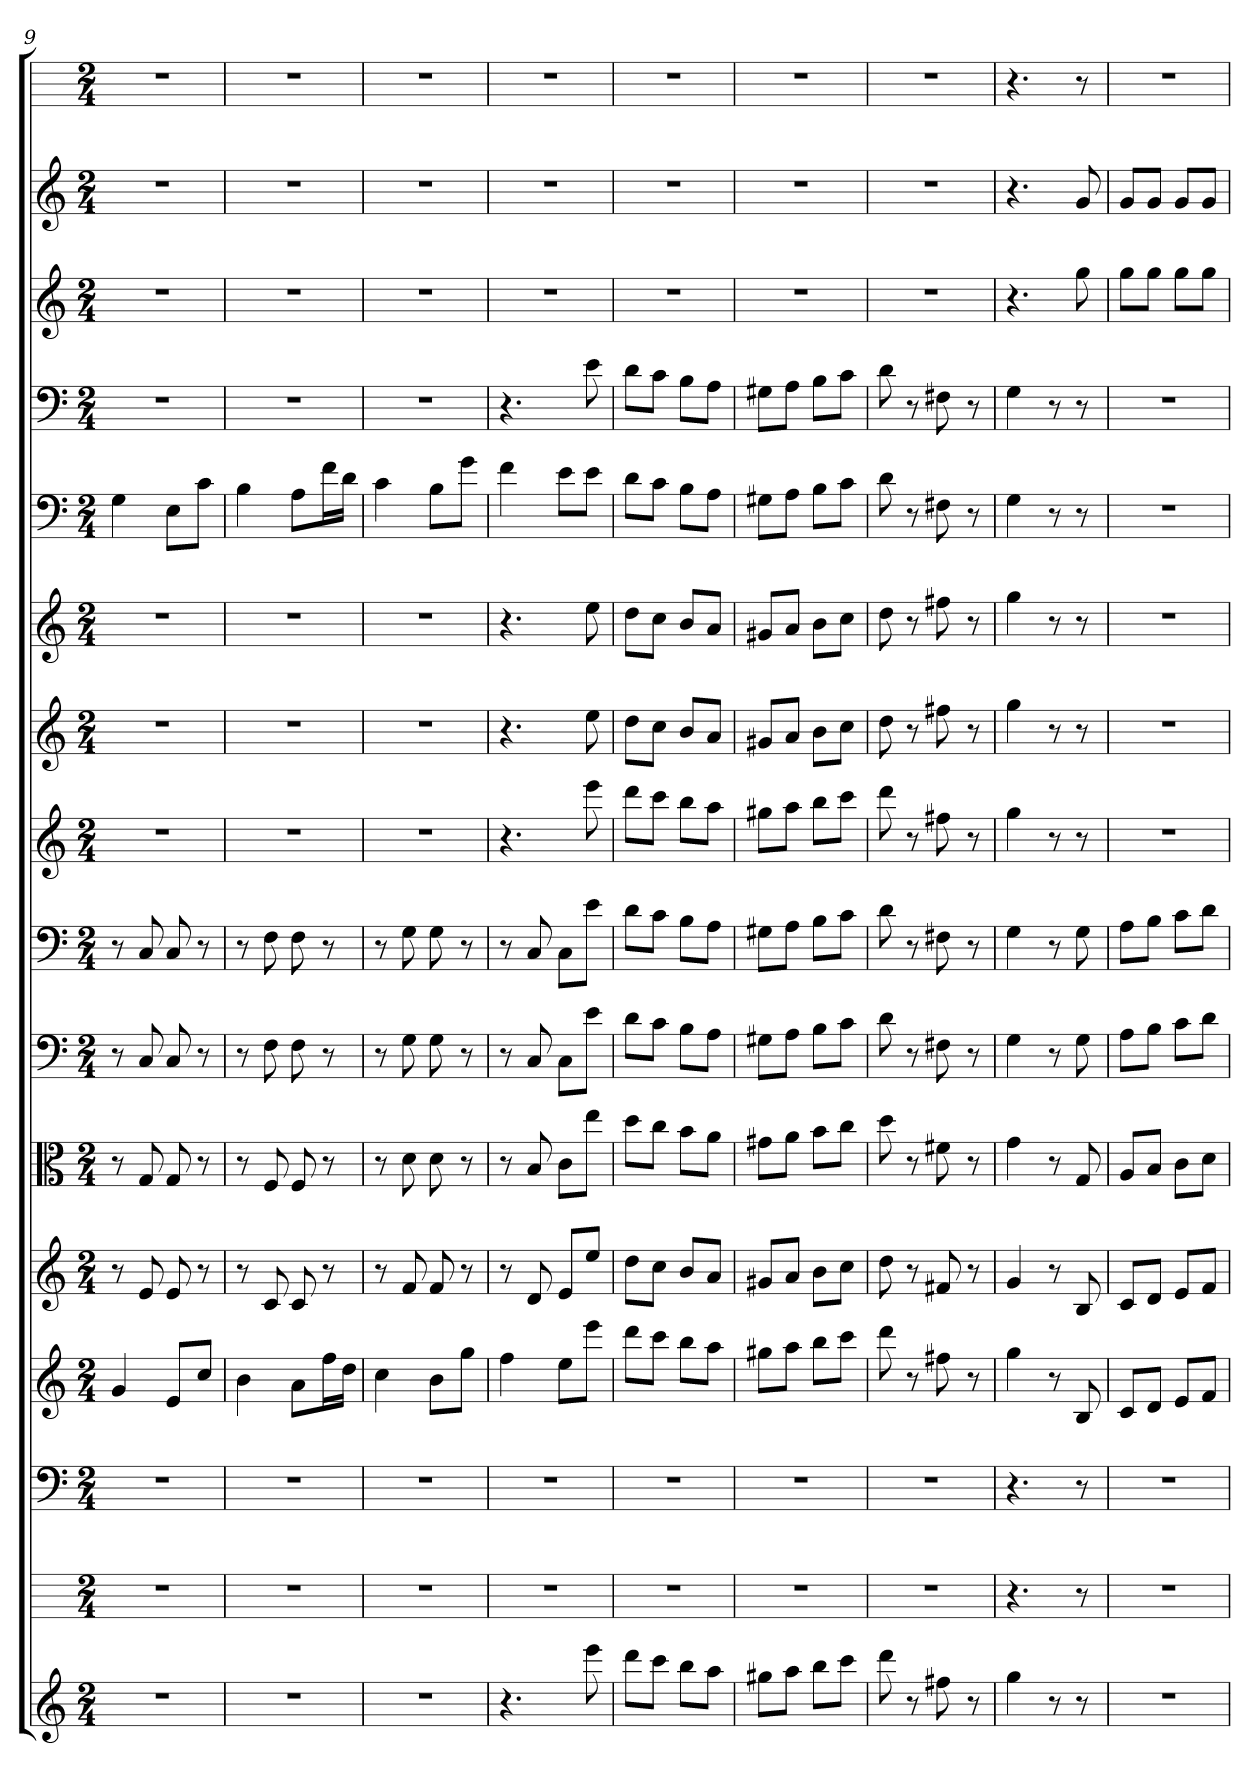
**kern	**kern	**kern	**kern	**kern	**kern	**kern	**kern	**kern	**kern	**kern	**kern	**kern	**kern	**kern	**kern
*part16	*part15	*part14	*part13	*part12	*part11	*part10	*part9	*part8	*part7	*part6	*part5	*part4	*part3	*part2	*part1
*staff16	*staff15	*staff14	*staff13	*staff12	*staff11	*staff10	*staff9	*staff8	*staff7	*staff6	*staff5	*staff4	*staff3	*staff2	*staff1
*	*	*clefF4	*	*	*clefC3	*clefF4	*clefF4	*	*	*	*clefF4	*clefF4	*	*	*
*k[]	*k[]	*k[]	*k[]	*k[]	*k[]	*k[]	*k[]	*k[]	*k[]	*k[]	*k[]	*k[]	*k[]	*k[]	*k[]
*C:	*C:	*C:	*C:	*C:	*C:	*C:	*C:	*C:	*C:	*C:	*C:	*C:	*C:	*C:	*C:
*M2/4	*M2/4	*M2/4	*M2/4	*M2/4	*M2/4	*M2/4	*M2/4	*M2/4	*M2/4	*M2/4	*M2/4	*M2/4	*M2/4	*M2/4	*M2/4
=9	=9	=9	=9	=9	=9	=9	=9	=9	=9	=9	=9	=9	=9	=9	=9
2r	2r	2r	4g	8r	8r	8r	8r	2r	2r	2r	4G	2r	2r	2r	2r
.	.	.	.	8e	8G	8C	8C	.	.	.	.	.	.	.	.
.	.	.	8eL	8e	8G	8C	8C	.	.	.	8E\L	.	.	.	.
.	.	.	8ccJ	8r	8r	8r	8r	.	.	.	8c\J	.	.	.	.
=10	=10	=10	=10	=10	=10	=10	=10	=10	=10	=10	=10	=10	=10	=10	=10
2r	2r	2r	4b	8r	8r	8r	8r	2r	2r	2r	4B	2r	2r	2r	2r
.	.	.	.	8c	8F	8F	8F	.	.	.	.	.	.	.	.
.	.	.	8aL	8c	8F	8F	8F	.	.	.	8A\L	.	.	.	.
.	.	.	16ffL	8r	8r	8r	8r	.	.	.	16f\L	.	.	.	.
.	.	.	16ddJJ	.	.	.	.	.	.	.	16d\JJ	.	.	.	.
=11	=11	=11	=11	=11	=11	=11	=11	=11	=11	=11	=11	=11	=11	=11	=11
2r	2r	2r	4cc	8r	8r	8r	8r	2r	2r	2r	4c	2r	2r	2r	2r
.	.	.	.	8f	8d	8G	8G	.	.	.	.	.	.	.	.
.	.	.	8bL	8f	8d	8G	8G	.	.	.	8B\L	.	.	.	.
.	.	.	8ggJ	8r	8r	8r	8r	.	.	.	8g\J	.	.	.	.
=12	=12	=12	=12	=12	=12	=12	=12	=12	=12	=12	=12	=12	=12	=12	=12
4.r	2r	2r	4ff	8r	8r	8r	8r	4.r	4.r	4.r	4f	4.r	2r	2r	2r
.	.	.	.	8d	8B	8C	8C	.	.	.	.	.	.	.	.
.	.	.	8eeL	8eL	8c\L	8C\L	8C\L	.	.	.	8e\L	.	.	.	.
8eee	.	.	8eeeJ	8eeJ	8ee\J	8e\J	8e\J	8eee	8ee	8ee	8e\J	8e	.	.	.
=13	=13	=13	=13	=13	=13	=13	=13	=13	=13	=13	=13	=13	=13	=13	=13
8dddL	2r	2r	8dddL	8ddL	8dd\L	8d\L	8d\L	8dddL	8ddL	8ddL	8d\L	8d\L	2r	2r	2r
8cccJ	.	.	8cccJ	8ccJ	8cc\J	8c\J	8c\J	8cccJ	8ccJ	8ccJ	8c\J	8c\J	.	.	.
8bbL	.	.	8bbL	8bL	8b\L	8B\L	8B\L	8bbL	8bL	8bL	8B\L	8B\L	.	.	.
8aaJ	.	.	8aaJ	8aJ	8a\J	8A\J	8A\J	8aaJ	8aJ	8aJ	8A\J	8A\J	.	.	.
=14	=14	=14	=14	=14	=14	=14	=14	=14	=14	=14	=14	=14	=14	=14	=14
8gg#XL	2r	2r	8gg#XL	8g#XL	8g#X\L	8G#X\L	8G#X\L	8gg#XL	8g#XL	8g#XL	8G#X\L	8G#X\L	2r	2r	2r
8aaJ	.	.	8aaJ	8aJ	8a\J	8A\J	8A\J	8aaJ	8aJ	8aJ	8A\J	8A\J	.	.	.
8bbL	.	.	8bbL	8bL	8b\L	8B\L	8B\L	8bbL	8bL	8bL	8B\L	8B\L	.	.	.
8cccJ	.	.	8cccJ	8ccJ	8cc\J	8c\J	8c\J	8cccJ	8ccJ	8ccJ	8c\J	8c\J	.	.	.
=15	=15	=15	=15	=15	=15	=15	=15	=15	=15	=15	=15	=15	=15	=15	=15
8ddd	2r	2r	8ddd	8dd	8dd	8d	8d	8ddd	8dd	8dd	8d	8d	2r	2r	2r
8r	.	.	8r	8r	8r	8r	8r	8r	8r	8r	8r	8r	.	.	.
8ff#X	.	.	8ff#X	8f#X	8f#X	8F#X	8F#X	8ff#X	8ff#X	8ff#X	8F#X	8F#X	.	.	.
8r	.	.	8r	8r	8r	8r	8r	8r	8r	8r	8r	8r	.	.	.
=16	=16	=16	=16	=16	=16	=16	=16	=16	=16	=16	=16	=16	=16	=16	=16
4gg	4.r	4.r	4gg	4g	4g	4G	4G	4gg	4gg	4gg	4G	4G	4.r	4.r	4.r
8r	.	.	8r	8r	8r	8r	8r	8r	8r	8r	8r	8r	.	.	.
8r	8r	8r	8B	8B	8G	8G	8G	8r	8r	8r	8r	8r	8gg	8g	8r
=17	=17	=17	=17	=17	=17	=17	=17	=17	=17	=17	=17	=17	=17	=17	=17
2r	2r	2r	8cL	8cL	8A/L	8A\L	8A\L	2r	2r	2r	2r	2r	8ggL	8gL	2r
.	.	.	8dJ	8dJ	8B/J	8B\J	8B\J	.	.	.	.	.	8ggJ	8gJ	.
.	.	.	8eL	8eL	8c\L	8c\L	8c\L	.	.	.	.	.	8ggL	8gL	.
.	.	.	8fJ	8fJ	8d\J	8d\J	8d\J	.	.	.	.	.	8ggJ	8gJ	.
=	=	=	=	=	=	=	=	=	=	=	=	=	=	=	=
*-	*-	*-	*-	*-	*-	*-	*-	*-	*-	*-	*-	*-	*-	*-	*-
